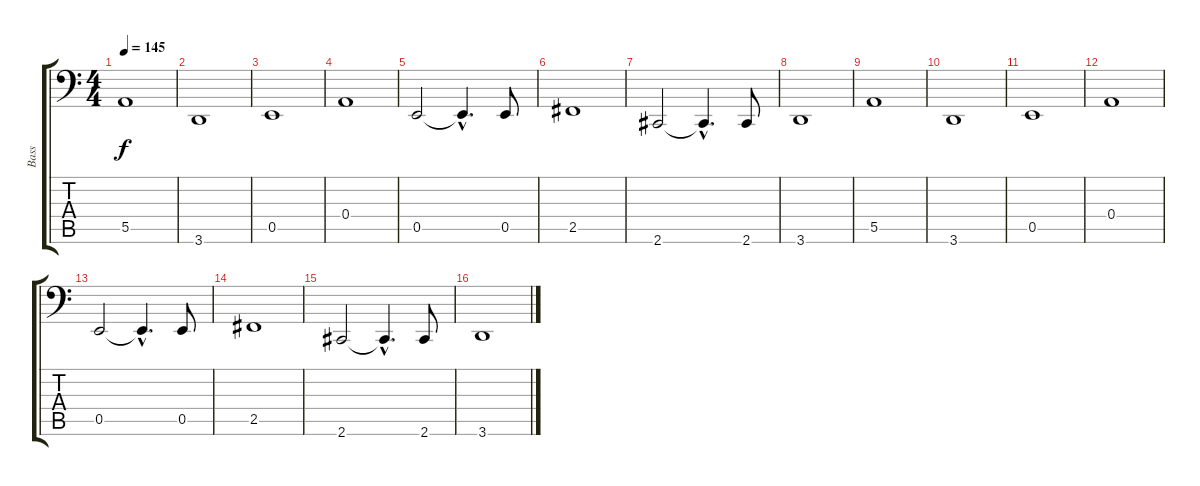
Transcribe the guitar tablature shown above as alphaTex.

\track ("Bass" "Bass") {instrument electricbassfinger}
\staff {score tabs}
\tuning (C3 G2 D2 A1 E1 B0) {hide}
\ts (4 4)
\tempo 145
\clef f4
\ks c
5.5.1{dy f} |
3.6.1 |
0.5.1 |
0.4.1 |
0.5.2 0.5{hac t}.4{d} 0.5.8 |
2.5.1 |
2.6.2 2.6{hac t}.4{d} 2.6.8 |
3.6.1 |
5.5.1 |
3.6.1 |
0.5.1 |
0.4.1 |
0.5.2 0.5{hac t}.4{d} 0.5.8 |
2.5.1 |
2.6.2 2.6{hac t}.4{d} 2.6.8 |
3.6.1
